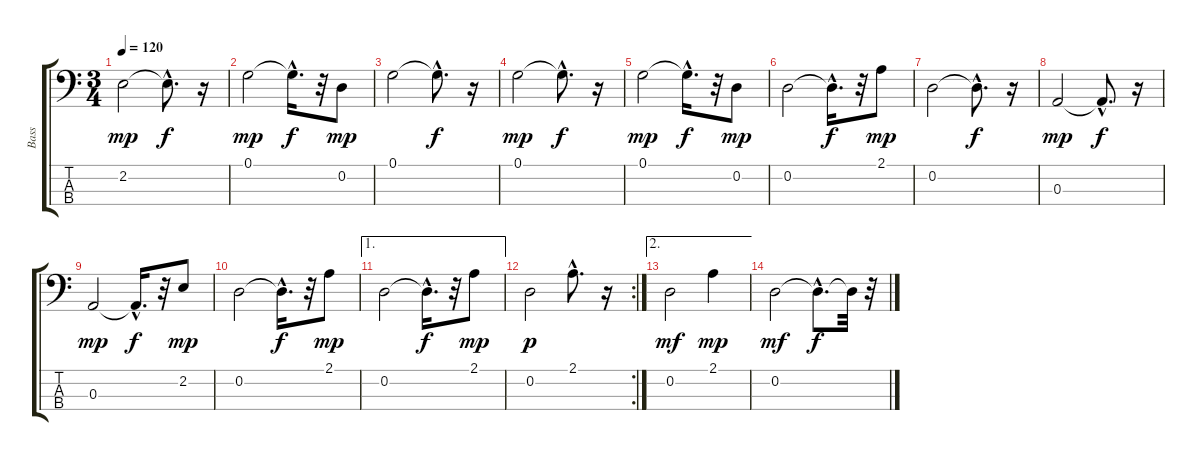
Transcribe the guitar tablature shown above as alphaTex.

\track ("Bass" "Bass") {instrument acousticbass}
\staff {score tabs}
\tuning (G2 D2 A1 E1) {hide}
\ts (3 4)
\tempo 120
\clef f4
\ks c
2.2.2{dy mp} 2.2{hac t}.8{d dy f} r.16 |
0.1.2{dy mp} 0.1{hac t}.16{d dy f} r.32 0.2.8{dy mp} |
0.1.2 0.1{hac t}.8{d dy f} r.16 |
0.1.2{dy mp} 0.1{hac t}.8{d dy f} r.16 |
0.1.2{dy mp} 0.1{hac t}.16{d dy f} r.32 0.2.8{dy mp} |
0.2.2 0.2{hac t}.16{d dy f} r.32 2.1.8{dy mp} |
0.2.2 0.2{hac t}.8{d dy f} r.16 |
0.3.2{dy mp} 0.3{hac t}.8{d dy f} r.16 |
0.3.2{dy mp} 0.3{hac t}.16{d dy f} r.32 2.2.8{dy mp} |
0.2.2 0.2{hac t}.16{d dy f} r.32 2.1.8{dy mp} |
\ae 1
0.2.2 0.2{hac t}.16{d dy f} r.32 2.1.8{dy mp} |
\rc 2
0.2.2{dy p} 2.1{hac}.8{d} r.16 |
\ae 2
0.2.2{dy mf} 2.1.4{dy mp} |
0.2.2{dy mf} 0.2{hac t}.8{d dy f} 0.2{t}.32 r.32
